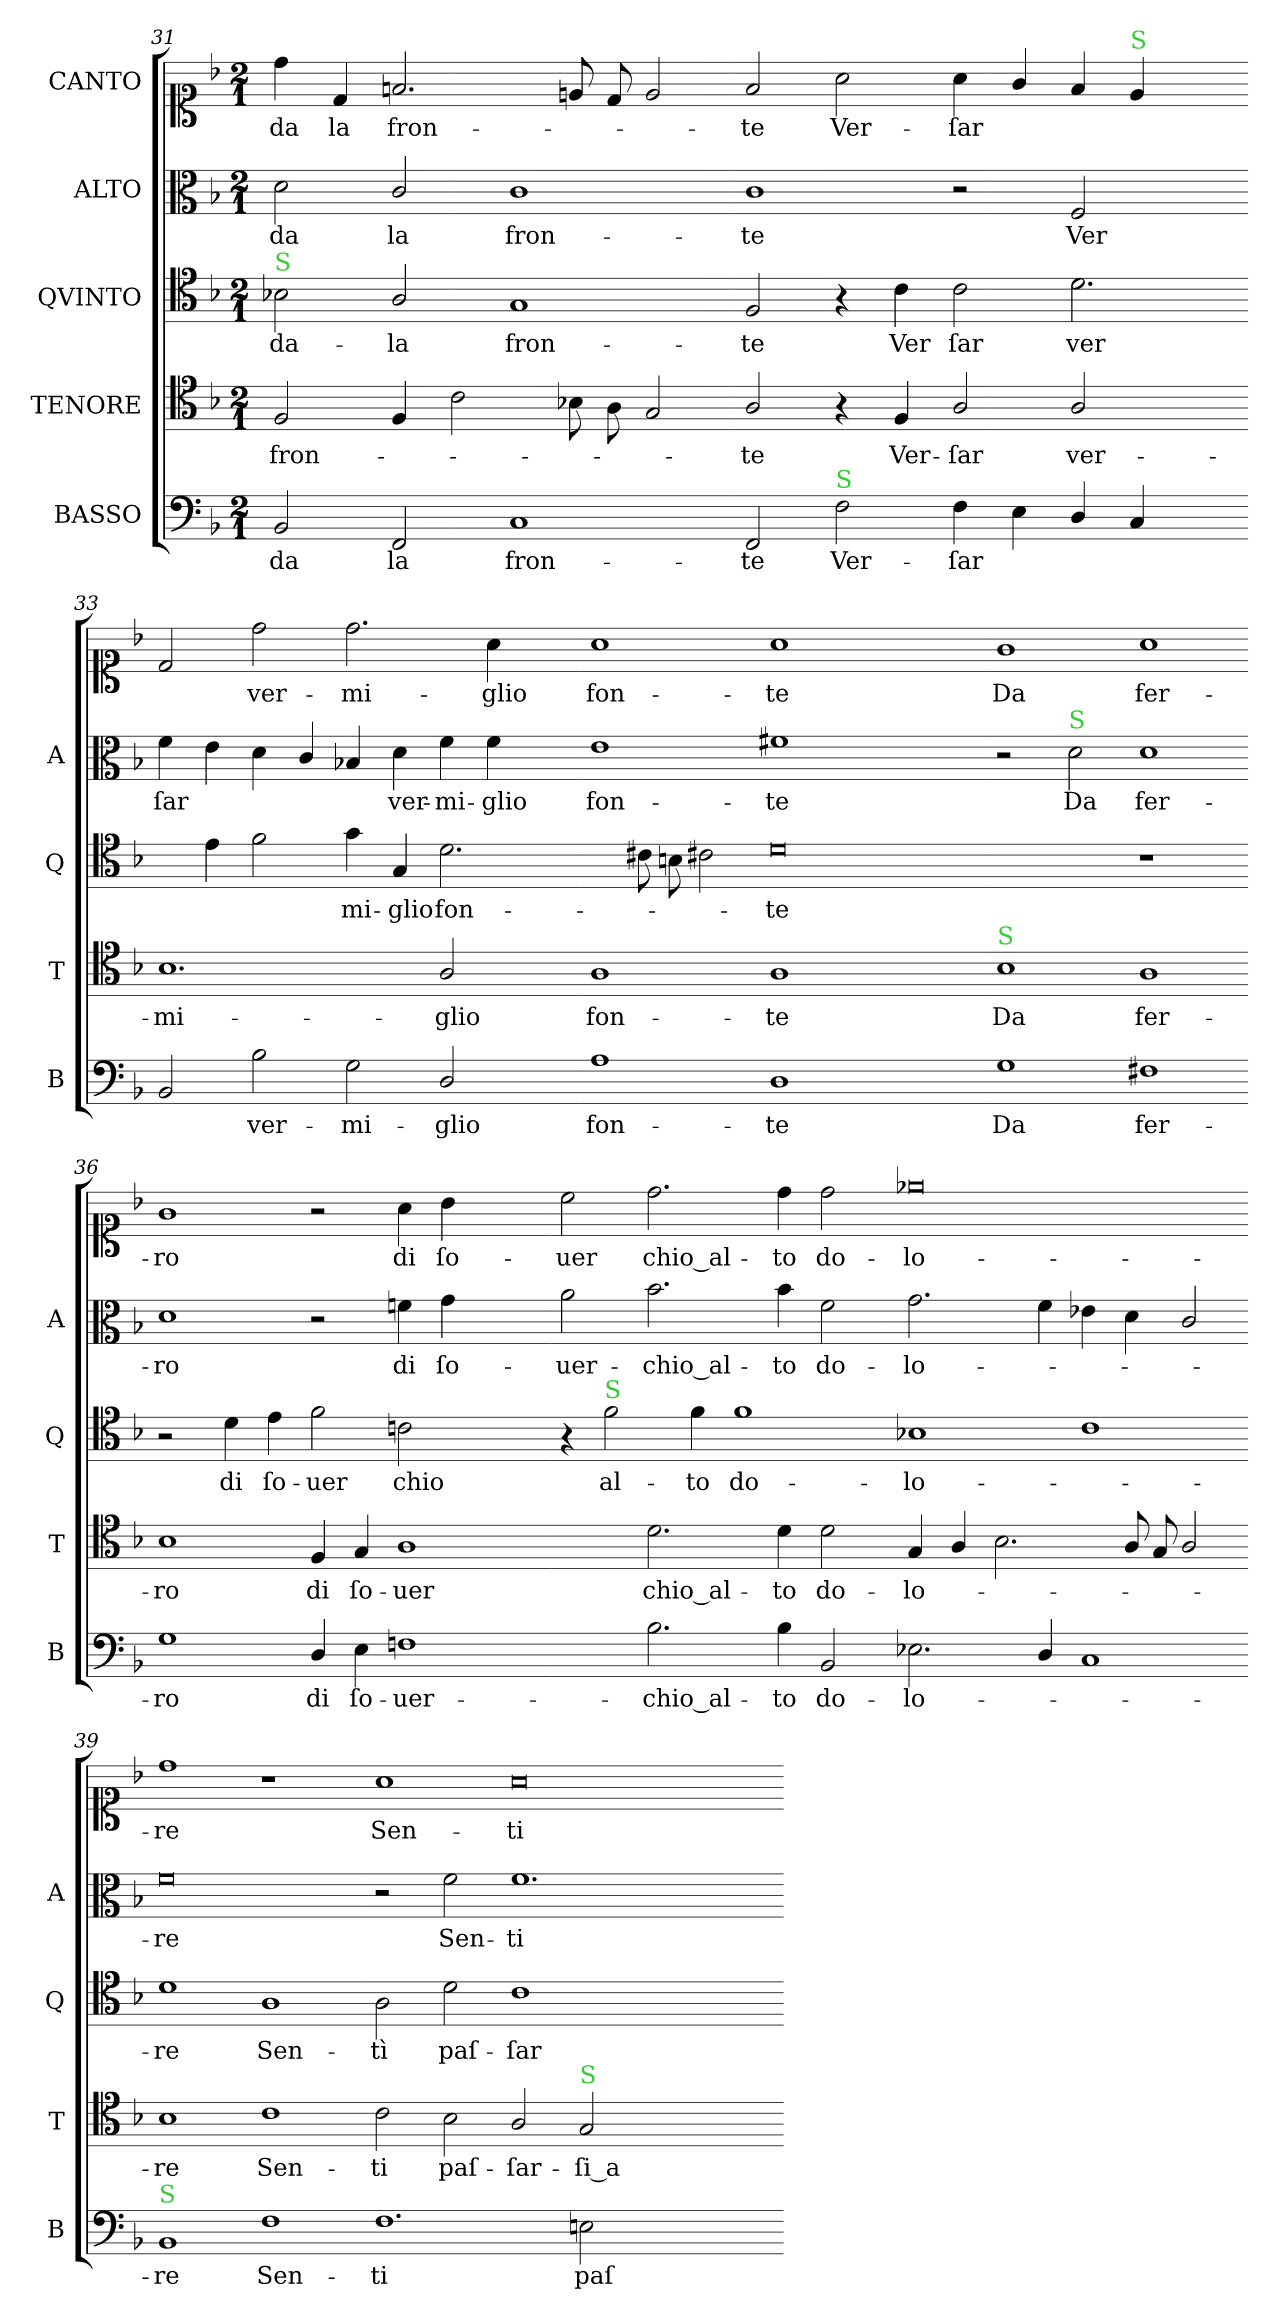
**kern	**text	**kern	**text	**kern	**text	**kern	**text	**kern	**text
*part5	*part5	*part4	*part4	*part3	*part3	*part2	*part2	*part1	*part1
*staff5	*staff5	*staff4	*staff4	*staff3	*staff3	*staff2	*staff2	*staff1	*staff1
*I"BASSO	*	*I"TENORE	*	*I"QVINTO	*	*I"ALTO	*	*I"CANTO	*
*I'B	*	*I'T	*	*I'Q	*	*I'A	*	*	*
*clefF4	*	*clefC4	*	*clefC4	*	*clefC3	*	*clefC1	*
*k[b-]	*	*k[b-]	*	*k[b-]	*	*k[b-]	*	*k[b-]	*
*F:	*	*F:	*	*F:	*	*F:	*	*F:	*
*M2/1	*	*M2/1	*	*M2/1	*	*M2/1	*	*M2/1	*
=31	=31	=31	=31	=31	=31	=31	=31	=31	=31
!	!	!	!	!LO:TX:a:color=limegreen:t=S	!	!	!	!	!
2BB-/	da	2F/	fron-	2B-X\	da-	2d\	da	4dd\	da
.	.	.	.	.	.	.	.	4d/	la
2FF/	la	4F/	.	2A/	-la	2c/	la	2.fn/	fron-
.	.	2c\	.	.	.	.	.	.	.
1C	fron-	.	.	1G	fron-	1c	fron-	.	.
.	.	8B-X\	.	.	.	.	.	8en/	.
.	.	8A\	.	.	.	.	.	8d/	.
.	.	2G/	.	.	.	.	.	2e/	.
=32-	=32-	=32-	=32-	=32-	=32-	=32-	=32-	=32-	=32-
2FF/	-te	2A/	-te	2F/	-te	1c	-te	2f/	-te
!LO:TX:a:color=limegreen:t=S	!	!	!	!	!	!	!	!	!
2F\	Ver-	4r	.	4r	.	.	.	2a\	Ver-
.	.	4F/	Ver-	4c\	Ver	.	.	.	.
4F\	-ſar	2A/	-ſar	2c\	ſar	2r	.	4a\	-ſar
4E\	.	.	.	.	.	.	.	4g/	.
4D/	.	2A/	ver-	2.d\	ver	2F/	Ver	4f/	.
!	!	!	!	!	!	!	!	!LO:TX:a:color=limegreen:t=S	!
4C/	.	.	.	.	.	.	.	4e/	.
4ryy	.	4ryy	.	.	.	4ryy	.	4ryy	.
=33-	=33-	=33-	=33-	=33-	=33-	=33-	=33-	=33-	=33-
2BB-/	.	1.B-	-mi-	4ryy	.	4f\	ſar	2d/	.
.	.	.	.	4e\	.	4e\	.	.	.
2B-\	ver-	.	.	2f\	.	4d\	.	2dd\	ver-
.	.	.	.	.	.	4c/	.	.	.
2G\	-mi-	.	.	4g\	mi-	4B-X/	.	2.dd\	-mi-
.	.	.	.	4G/	-glio	4d\	ver-	.	.
2D/	-glio	2A/	-glio	2.d\	fon-	4f\	-mi-	.	.
.	.	.	.	.	.	4f\	-glio	4a\	-glio
4ryy	.	4ryy	.	.	.	4ryy	.	4ryy	.
=34-	=34-	=34-	=34-	=34-	=34-	=34-	=34-	=34-	=34-
1A	fon-	1A	fon-	4ryy	.	1e	fon-	1a	fon-
.	.	.	.	8c#X\	.	.	.	.	.
.	.	.	.	8Bn\	.	.	.	.	.
.	.	.	.	2c#X\	.	.	.	.	.
1D	-te	1A	-te	0d	-te	1f#X	-te	1a	-te
1ryy	.	1ryy	.	.	.	1ryy	.	1ryy	.
=35-	=35-	=35-	=35-	=35-	=35-	=35-	=35-	=35-	=35-
!	!	!LO:TX:a:color=limegreen:t=S	!	!	!	!	!	!	!
1G	Da	1B-	Da	1ryy	.	2r	.	1g	Da
!	!	!	!	!	!	!LO:TX:a:color=limegreen:t=S	!	!	!
.	.	.	.	.	.	2d\	Da	.	.
1F#X	fer-	1A	fer-	1r	.	1d	fer-	1a	fer-
=36-	=36-	=36-	=36-	=36-	=36-	=36-	=36-	=36-	=36-
1G	-ro	1B-	-ro	2r	.	1d	-ro	1g	-ro
.	.	.	.	4d\	di	.	.	.	.
.	.	.	.	4e\	ſo-	.	.	.	.
4D/	di	4F/	di	2f\	-uer	2r	.	2r	.
4E\	ſo-	4G/	ſo-	.	.	.	.	.	.
1Fn\	-uer-	1A\	-uer	2cn\	chio	4fn\	di	4a\	di
.	.	.	.	.	.	4g\	ſo-	4b-\	ſo-
.	.	.	.	2ryy	.	2ryy	.	2ryy	.
=37-	=37-	=37-	=37-	=37-	=37-	=37-	=37-	=37-	=37-
2ryy	.	2ryy	.	4r	.	2a\	-uer-	2cc\	-uer
!	!	!	!	!LO:TX:a:color=limegreen:t=S	!	!	!	!	!
.	.	.	.	2f\	al-	.	.	.	.
2.B-\	-chio_al-	2.d\	chio_al-	.	.	2.b-\	-chio_al-	2.dd\	chio_al-
.	.	.	.	4f\	-to	.	.	.	.
.	.	.	.	1f	do-	.	.	.	.
4B-\	-to	4d\	-to	.	.	4b-\	-to	4dd\	-to
2BB-/	do-	2d\	do-	.	.	2f\	do-	2dd\	do-
=38-	=38-	=38-	=38-	=38-	=38-	=38-	=38-	=38-	=38-
2.E-X\	-lo-	4G/	-lo-	1B-X	-lo-	2.g\	-lo-	0ee-X	-lo-
.	.	4A/	.	.	.	.	.	.	.
.	.	2.B-\	.	.	.	.	.	.	.
4D/	.	.	.	.	.	4f\	.	.	.
1C	.	.	.	1c	.	4e-X\	.	.	.
.	.	8A/	.	.	.	4d\	.	.	.
.	.	8G/	.	.	.	.	.	.	.
.	.	2A/	.	.	.	2c/	.	.	.
=39-	=39-	=39-	=39-	=39-	=39-	=39-	=39-	=39-	=39-
!LO:TX:a:color=limegreen:t=S	!	!	!	!	!	!	!	!	!
1BB-	-re	1B-	-re	1d	-re	0f	-re	1dd	-re
1F	Sen-	1c	Sen-	1A	Sen-	.	.	1r	.
=40-	=40-	=40-	=40-	=40-	=40-	=40-	=40-	=40-	=40-
1.F	-ti	2c\	-ti	2A\	-tì	2r	.	1a	Sen-
.	.	2B-\	paſ-	2d\	paſ-	2f\	Sen-	.	.
.	.	2A/	-ſar-	1c	-ſar-	1.f	-ti	0a	-ti
!	!	!LO:TX:a:color=limegreen:t=S	!	!	!	!	!	!	!
2En\	paſ-	2G/	-ſi_a	.	.	.	.	.	.
1ryy	.	1ryy	.	1ryy	.	.	.	.	.
.	.	.	.	.	.	2ryy	.	.	.
=-	=-	=-	=-	=-	=-	=-	=-	=-	=-
*-	*-	*-	*-	*-	*-	*-	*-	*-	*-
